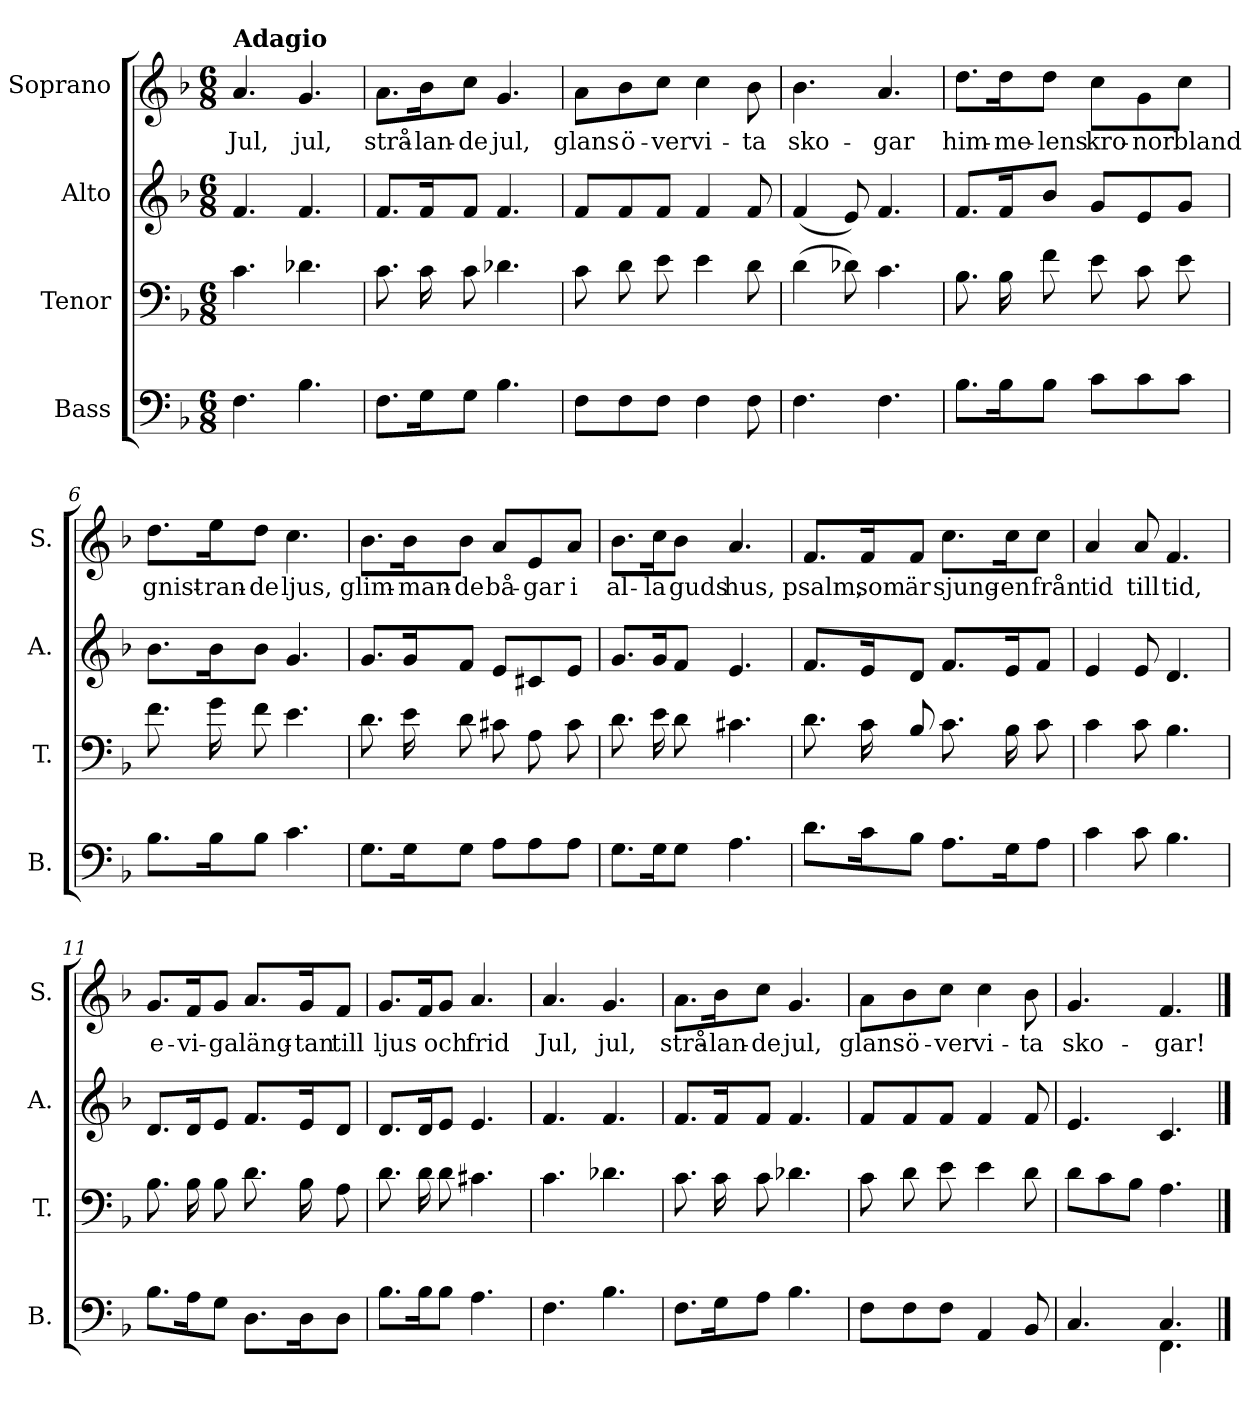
**kern	**kern	**kern	**kern	**text
*part4	*part3	*part2	*part1	*part1
*staff4	*staff3	*staff2	*staff1	*staff1
*I"Bass	*I"Tenor	*I"Alto	*I"Soprano	*
*I'B.	*I'T.	*I'A.	*I'S.	*
*clefF4	*clefF4	*clefG2	*clefG2	*
*k[b-]	*k[b-]	*k[b-]	*k[b-]	*
*M6/8	*M6/8	*M6/8	*M6/8	*
=1	=1	=1	=1	=1
!	!	!	!LO:TX:a:B:t=Adagio	!
!	!	!	!	!LO:LY:b
4.F\	4.c\	4.f/	4.a/	Jul,
!	!	!	!	!LO:LY:b
4.B-\	4.d-X\	4.f/	4.g/	jul,
=2	=2	=2	=2	=2
!	!	!	!	!LO:LY:b
8.F\L	8.c\	8.f/L	8.a\L	strå-
!	!	!	!	!LO:LY:b
16G\K	16c\	16f/K	16b-\K	-lan-
!	!	!	!	!LO:LY:b
8G\J	8c\	8f/J	8cc\J	-de
!	!	!	!	!LO:LY:b
4.B-\	4.d-X\	4.f/	4.g/	jul,
=3	=3	=3	=3	=3
!	!	!	!	!LO:LY:b
8F\L	8c\	8f/L	8a\L	glans
!	!	!	!	!LO:LY:b
8F\	8d\	8f/	8b-\	ö-
!	!	!	!	!LO:LY:b
8F\J	8e\	8f/J	8cc\J	-ver
!	!	!	!	!LO:LY:b
4F\	4e\	4f/	4cc\	vi-
!	!	!	!	!LO:LY:b
8F\	8d\	8f/	8b-\	-ta
=4	=4	=4	=4	=4
!	!	!	!	!LO:LY:b
4.F\	(4d\	(4f/	4.b-\	sko-
.	8d-X\)	8e/)	.	.
!	!	!	!	!LO:LY:b
4.F\	4.c\	4.f/	4.a/	-gar
!!LO:LB:g=z
=5	=5	=5	=5	=5
!	!	!	!	!LO:LY:b
8.B-\L	8.B-\	8.f/L	8.dd\L	him-
!	!	!	!	!LO:LY:b
16B-\K	16B-\	16f/K	16dd\K	-me-
!	!	!	!	!LO:LY:b
8B-\J	8f\	8b-/J	8dd\J	-lens
!	!	!	!	!LO:LY:b
8c\L	8e\	8g/L	8cc\L	kro-
!	!	!	!	!LO:LY:b
8c\	8c\	8e/	8g\	-nor
!	!	!	!	!LO:LY:b
8c\J	8e\	8g/J	8cc\J	bland
=6	=6	=6	=6	=6
!	!	!	!	!LO:LY:b
8.B-\L	8.f\	8.b-\L	8.dd\L	gnist-
!	!	!	!	!LO:LY:b
16B-\K	16g\	16b-\K	16ee\K	-ran-
!	!	!	!	!LO:LY:b
8B-\J	8f\	8b-\J	8dd\J	-de
!	!	!	!	!LO:LY:b
4.c\	4.e\	4.g/	4.cc\	ljus,
=7	=7	=7	=7	=7
!	!	!	!	!LO:LY:b
8.G\L	8.d\	8.g/L	8.b-\L	glim-
!	!	!	!	!LO:LY:b
16G\K	16e\	16g/K	16b-\K	-man-
!	!	!	!	!LO:LY:b
8G\J	8d\	8f/J	8b-\J	-de
!	!	!	!	!LO:LY:b
8A\L	8c#X\	8e/L	8a/L	bå-
!	!	!	!	!LO:LY:b
8A\	8A\	8c#X/	8e/	-gar
!	!	!	!	!LO:LY:b
8A\J	8c#\	8e/J	8a/J	i
=8	=8	=8	=8	=8
!	!	!	!	!LO:LY:b
8.G\L	8.d\	8.g/L	8.b-\L	al-
!	!	!	!	!LO:LY:b
16G\K	16e\	16g/K	16cc\K	-la
!	!	!	!	!LO:LY:b
8G\J	8d\	8f/J	8b-\J	guds
!	!	!	!	!LO:LY:b
4.A\	4.c#X\	4.e/	4.a/	hus,
!!LO:LB:g=z
=9	=9	=9	=9	=9
!	!	!	!	!LO:LY:b
8.d\L	8.d\	8.f/L	8.f/L	psalm,
!	!	!	!	!LO:LY:b
16c\K	16c\	16e/K	16f/K	som
!	!	!	!	!LO:LY:b
8B-\J	8B-/	8d/J	8f/J	är
!	!	!	!	!LO:LY:b
8.A\L	8.c\	8.f/L	8.cc\L	sjung-
!	!	!	!	!LO:LY:b
16G\K	16B-\	16e/K	16cc\K	-en
!	!	!	!	!LO:LY:b
8A\J	8c\	8f/J	8cc\J	från
=10	=10	=10	=10	=10
!	!	!	!	!LO:LY:b
4c\	4c\	4e/	4a/	tid
!	!	!	!	!LO:LY:b
8c\	8c\	8e/	8a/	till
!	!	!	!	!LO:LY:b
4.B-\	4.B-\	4.d/	4.f/	tid,
=11	=11	=11	=11	=11
!	!	!	!	!LO:LY:b
8.B-\L	8.B-\	8.d/L	8.g/L	e-
!	!	!	!	!LO:LY:b
16A\K	16B-\	16d/K	16f/K	-vi-
!	!	!	!	!LO:LY:b
8G\J	8B-\	8e/J	8g/J	-ga
!	!	!	!	!LO:LY:b
8.D\L	8.d\	8.f/L	8.a/L	läng-
!	!	!	!	!LO:LY:b
16D\K	16B-\	16e/K	16g/K	-tan
!	!	!	!	!LO:LY:b
8D\J	8A\	8d/J	8f/J	till
=12	=12	=12	=12	=12
!	!	!	!	!LO:LY:b
8.B-\L	8.d\	8.d/L	8.g/L	ljus
16B-\K	16d\	16d/K	16f/K	.
!	!	!	!	!LO:LY:b
8B-\J	8d\	8e/J	8g/J	och
!	!	!	!	!LO:LY:b
4.A\	4.c#X\	4.e/	4.a/	frid
!!LO:PB:g=z
=13	=13	=13	=13	=13
!	!	!	!	!LO:LY:b
4.F\	4.c\	4.f/	4.a/	Jul,
!	!	!	!	!LO:LY:b
4.B-\	4.d-X\	4.f/	4.g/	jul,
=14	=14	=14	=14	=14
!	!	!	!	!LO:LY:b
8.F\L	8.c\	8.f/L	8.a\L	strå-
!	!	!	!	!LO:LY:b
16G\K	16c\	16f/K	16b-\K	-lan-
!	!	!	!	!LO:LY:b
8A\J	8c\	8f/J	8cc\J	-de
!	!	!	!	!LO:LY:b
4.B-\	4.d-X\	4.f/	4.g/	jul,
=15	=15	=15	=15	=15
!	!	!	!	!LO:LY:b
8F\L	8c\	8f/L	8a\L	glans
!	!	!	!	!LO:LY:b
8F\	8d\	8f/	8b-\	ö-
!	!	!	!	!LO:LY:b
8F\J	8e\	8f/J	8cc\J	-ver
!	!	!	!	!LO:LY:b
4AA/	4e\	4f/	4cc\	vi-
!	!	!	!	!LO:LY:b
8BB-/	8d\	8f/	8b-\	-ta
=16	=16	=16	=16	=16
*^	*	*	*	*
!	!	!	!	!	!LO:LY:b
4.C/	4.ryy	8d\L	4.e/	4.g/	sko-
.	.	8c\	.	.	.
.	.	8B-\J	.	.	.
!	!	!	!	!	!LO:LY:b
4.C/	4.FF\	4.A\	4.c/	4.f/	-gar!
*v	*v	*	*	*	*
==	==	==	==	==
*-	*-	*-	*-	*-
